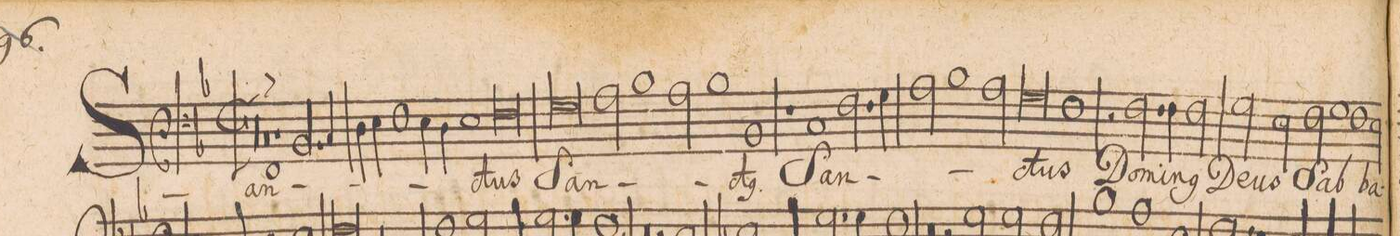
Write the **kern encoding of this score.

**kern	**text
*I"[BASSVS.]	*
*clefF4	*
*k[b-]	*
*met(C|)	*
*M2/1	*
00r	.
=2-	=2-
=3-	=3-
0r	.
=4-	=4-
1r	.
1FF/	San-
=5-	=5-
2.BB-/	.
4C/	.
4D\	.
4E\	.
1F\	.
=6-	=6-
4E\	.
4D\	.
1E\	.
=7-	=7-
0F\	-ctus
=8-	=8-
0G\	San-
=9-	=9-
*2\right	*
2A\	.
1B-\	.
2A\	.
=10-	=10-
1B-\	.
1BB-/	-ct(us).
=11-	=11-
1r	.
1C/	San-
=12-	=12-
2.F\	.
4G\	.
2A\	.
1B-\	.
=13-	=13-
2A\	.
0G\	.
=14-	=14-
1F\	-ctus
=15-	=15-
2r	.
2.F\	Do-
4F\	-mi-
2F\	-n(us)
=16-	=16-
2G\	De-
2E\	-us
2F\	Sab-
1G\	.
=17-	=17-
1F\	.
2E\	-ba-
=18-	=18-
*-	*-
